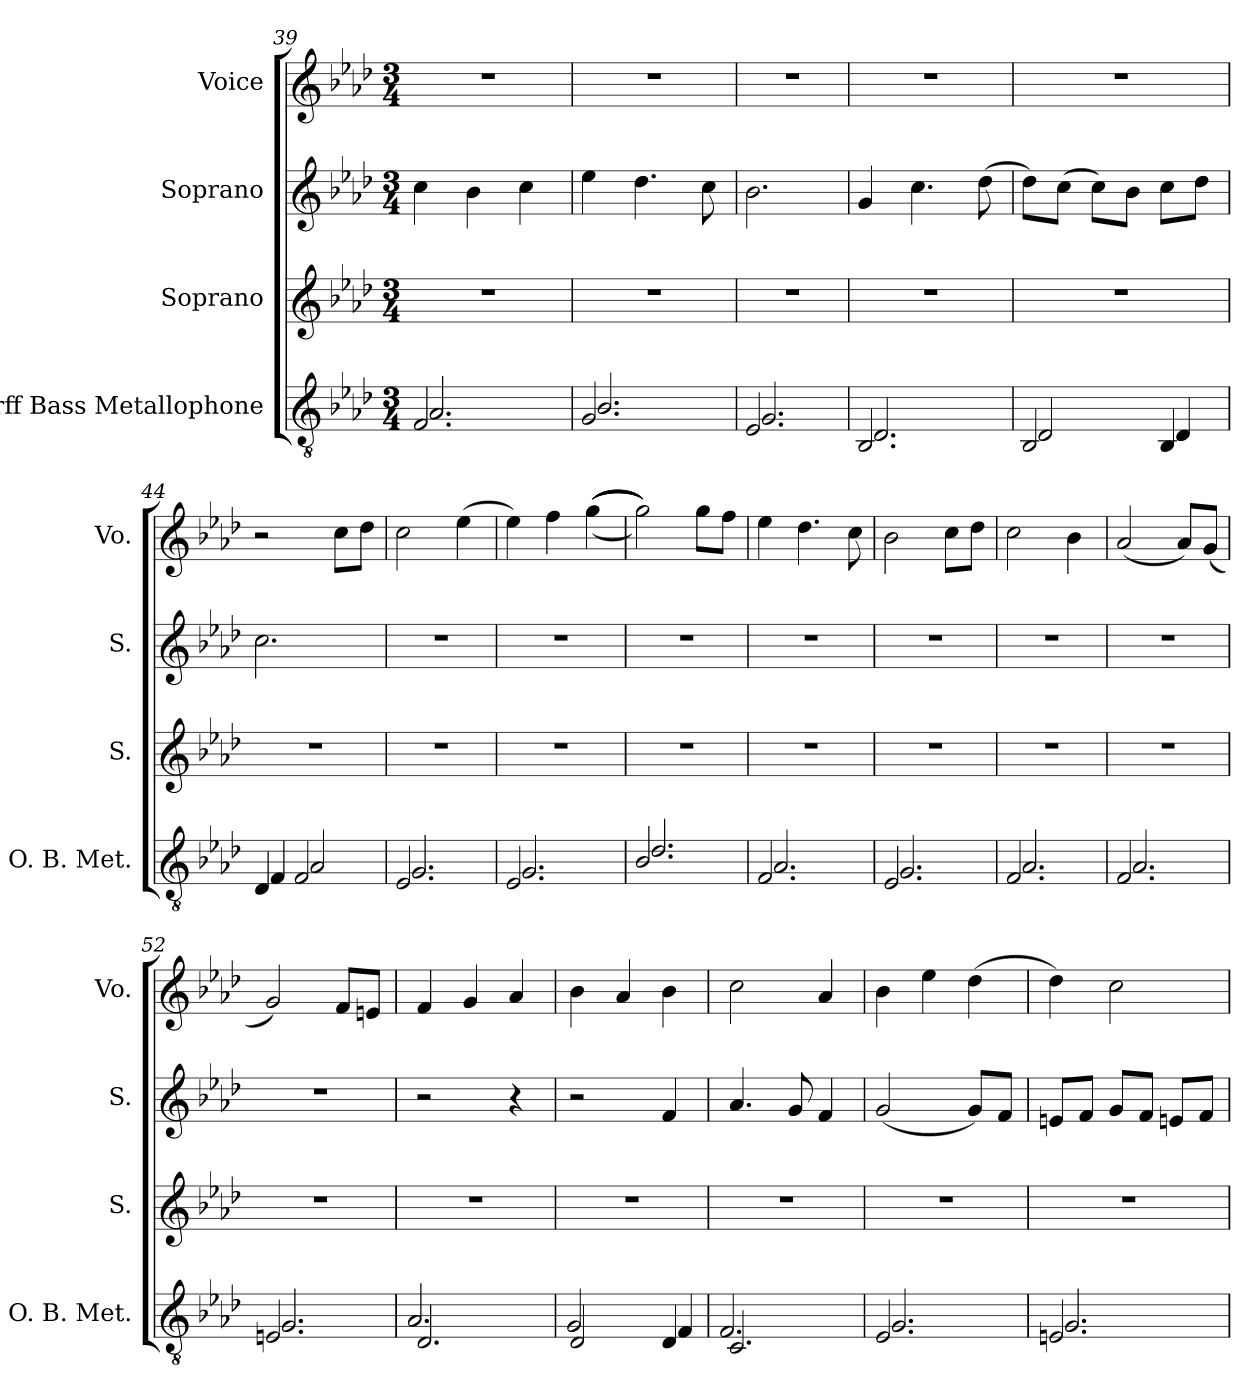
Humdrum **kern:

**kern	**kern	**kern	**kern
*part4	*part3	*part2	*part1
*staff4	*staff3	*staff2	*staff1
*I"Orff Bass Metallophone	*I"Soprano	*I"Soprano	*I"Voice
*I'O. B. Met.	*I'S.	*I'S.	*I'Vo.
*clefGv2	*clefG2	*clefG2	*clefG2
*k[b-e-a-d-]	*k[b-e-a-d-]	*k[b-e-a-d-]	*k[b-e-a-d-]
*A-:	*A-:	*A-:	*A-:
*M3/4	*M3/4	*M3/4	*M3/4
=39	=39	=39	=39
*^	*	*	*
2.F/	2.A-/	2.r	4cc\	2.r
.	.	.	4b-\	.
.	.	.	4cc\	.
=40	=40	=40	=40	=40
2.G/	2.B-/	2.r	4ee-\	2.r
.	.	.	4.dd-\	.
.	.	.	8cc\	.
=41	=41	=41	=41	=41
2.E-/	2.G/	2.r	2.b-\	2.r
=42	=42	=42	=42	=42
2.BB-/	2.D-/	2.r	4g/	2.r
.	.	.	4.cc\	.
.	.	.	(8dd-\	.
=43	=43	=43	=43	=43
2BB-/	2D-/	2.r	8dd-\L)	2.r
.	.	.	(8cc\J	.
.	.	.	8cc\L)	.
.	.	.	8b-\J	.
4BB-/	4D-/	.	8cc\L	.
.	.	.	8dd-\J	.
=44	=44	=44	=44	=44
4D-/	4F/	2.r	2.cc\	2r
2F/	2A-/	.	.	.
.	.	.	.	8cc\L
.	.	.	.	8dd-\J
=45	=45	=45	=45	=45
2.E-/	2.G/	2.r	2.r	2cc\
.	.	.	.	(4ee-\
!!LO:PB:g=z
=46	=46	=46	=46	=46
2.E-/	2.G/	2.r	2.r	4ee-\)
.	.	.	.	4ff\
.	.	.	.	((((((4gg\
=47	=47	=47	=47	=47
2.B-/	2.d-/	2.r	2.r	2gg\))))))
.	.	.	.	8gg\L
.	.	.	.	8ff\J
=48	=48	=48	=48	=48
2.F/	2.A-/	2.r	2.r	4ee-\
.	.	.	.	4.dd-\
.	.	.	.	8cc\
=49	=49	=49	=49	=49
2.E-/	2.G/	2.r	2.r	2b-\
.	.	.	.	8cc\L
.	.	.	.	8dd-\J
=50	=50	=50	=50	=50
2.F/	2.A-/	2.r	2.r	2cc\
.	.	.	.	4b-\
=51	=51	=51	=51	=51
2.F/	2.A-/	2.r	2.r	(2a-/
.	.	.	.	8a-/L)
.	.	.	.	(8g/J
=52	=52	=52	=52	=52
2.En/	2.G/	2.r	2.r	2g/)
.	.	.	.	8f/L
.	.	.	.	8en/J
=53	=53	=53	=53	=53
2.D-/	2.A-/	2.r	2r	4f/
.	.	.	.	4g/
.	.	.	4r	4a-/
=54	=54	=54	=54	=54
2D-/	2G/	2.r	2r	4b-\
.	.	.	.	4a-/
4D-/	4F/	.	4f/	4b-\
!!LO:LB:g=z
=55	=55	=55	=55	=55
2.C/	2.F/	2.r	4.a-/	2cc\
.	.	.	8g/	.
.	.	.	4f/	4a-/
=56	=56	=56	=56	=56
2.E-/	2.G/	2.r	(2g/	4b-\
.	.	.	.	4ee-\
.	.	.	8g/L)	(4dd-\
.	.	.	8f/J	.
=57	=57	=57	=57	=57
2.En/	2.G/	2.r	8en/L	4dd-\)
.	.	.	8f/J	.
.	.	.	8g/L	2cc\
.	.	.	8f/J	.
.	.	.	8en/L	.
.	.	.	8f/J	.
*v	*v	*	*	*
=	=	=	=
*-	*-	*-	*-
